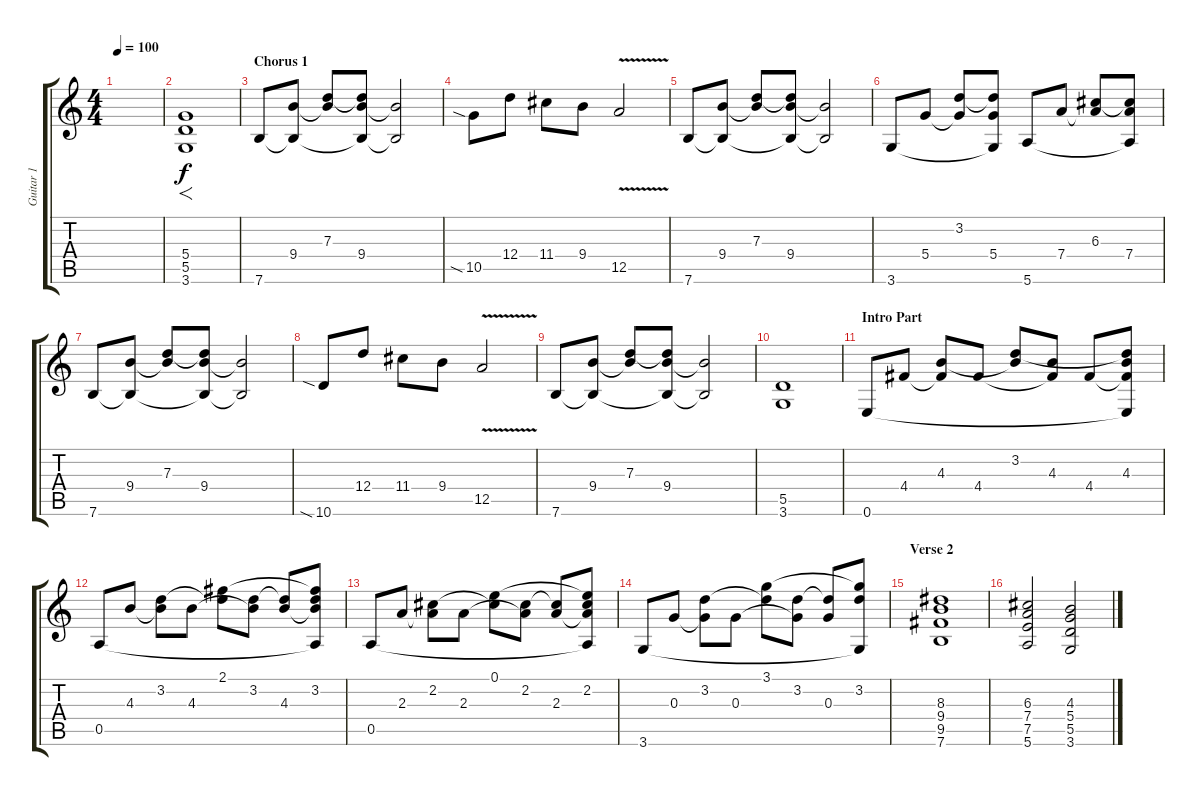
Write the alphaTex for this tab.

\track ("Guitar 1" "Guitar 1") {instrument electricguitarjazz}
\staff {score tabs}
\tuning (E4 B3 G3 D3 A2 E2) {hide}
\ts (4 4)
\tempo 100
\clef g2
\ks c
|
(5.4 5.5 3.6).1{f instrument distortionguitar} |
\section ("" "Chorus 1")
7.6.8 (9.4 7.6{t}).8 (7.3 9.4{t}).8 (7.3{t} 9.4 7.6{t}).8 (9.4{t} 7.6{t}).2 |
10.5{sia}.8 12.4.8 11.4.8 9.4.8 12.5{v}.2 |
7.6.8{instrument distortionguitar} (9.4 7.6{t}).8 (7.3 9.4{t}).8 (7.3{t} 9.4 7.6{t}).8 (9.4{t} 7.6{t}).2 |
3.6.8 5.4.8 (3.2 5.4{t}).8 (3.2{t} 5.4 3.6{t}).8 5.6.8 7.4.8 (6.3 7.4{t}).8 (6.3{t} 7.4 5.6{t}).8 |
7.6.8{instrument distortionguitar} (9.4 7.6{t}).8 (7.3 9.4{t}).8 (7.3{t} 9.4 7.6{t}).8 (9.4{t} 7.6{t}).2 |
10.6{sia}.8 12.4.8 11.4.8 9.4.8 12.5{v}.2 |
7.6.8{instrument distortionguitar} (9.4 7.6{t}).8 (7.3 9.4{t}).8 (7.3{t} 9.4 7.6{t}).8 (9.4{t} 7.6{t}).2 |
(5.5 3.6).1 |
\section ("" "Intro Part")
0.6.8{instrument electricguitarjazz} 4.4.8 (4.3 4.4{t}).8 4.4.8 (3.2 4.3{t}).8 (4.3 4.4{t}).8 4.4.8 (3.2{t} 4.3 4.4{t} 0.6{t}).8 |
0.5.8 4.3.8 (3.2 4.3{t}).8 4.3.8 (2.1 3.2{t}).8 (3.2 4.3{t}).8 (3.2{t} 4.3).8 (2.1{t} 3.2 4.3{t} 0.5{t}).8 |
0.5.8 2.3.8 (2.2 2.3{t}).8 2.3.8 (0.1 2.2{t}).8 (2.2 2.3{t}).8 (2.2{t} 2.3).8 (0.1{t} 2.2 2.3{t} 0.5{t}).8 |
3.6.8 0.3.8 (3.2 0.3{t}).8 0.3.8 (3.1 3.2{t}).8 (3.2 0.3{t}).8 (3.2{t} 0.3).8 (3.1{t} 3.2 3.6{t}).8 |
\section ("" "Verse 2")
(8.3 9.4 9.5 7.6).1 |
(6.3 7.4 7.5 5.6).2 (4.3 5.4 5.5 3.6).2
